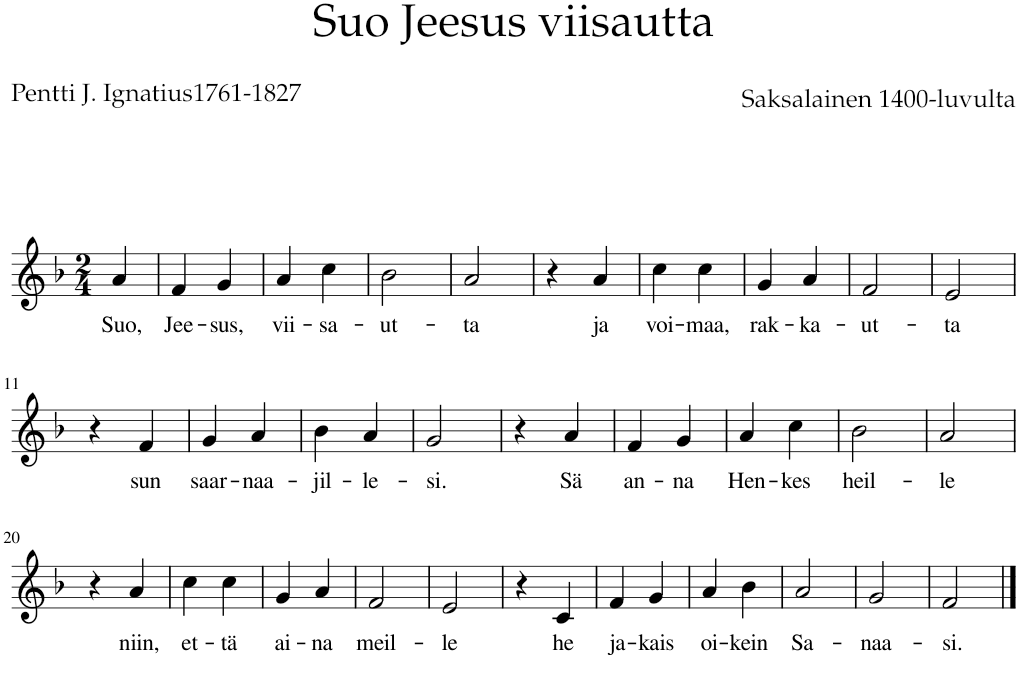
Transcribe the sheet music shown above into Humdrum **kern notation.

**kern	**text
*part1	*part1
*staff1	*staff1
*I"Staff	*
*clefG2	*
*k[b-]	*
*M2/4	*
=1	=1
!	!LO:LY:b
4a/	Suo,
=2	=2
!	!LO:LY:b
4f/	Jee-
!	!LO:LY:b
4g/	-sus,
=3	=3
!	!LO:LY:b
4a/	vii-
!	!LO:LY:b
4cc\	-sa-
=4	=4
!	!LO:LY:b
2b-\	-ut-
=5	=5
!	!LO:LY:b
2a/	-ta
=6	=6
4r	.
!	!LO:LY:b
4a/	ja
=7	=7
!	!LO:LY:b
4cc\	voi-
!	!LO:LY:b
4cc\	-maa,
=8	=8
!	!LO:LY:b
4g/	rak-
!	!LO:LY:b
4a/	-ka-
=9	=9
!	!LO:LY:b
2f/	-ut-
=10	=10
!	!LO:LY:b
2e/	-ta
!!LO:LB:g=z
=11	=11
4r	.
!	!LO:LY:b
4f/	sun
=12	=12
!	!LO:LY:b
4g/	saar-
!	!LO:LY:b
4a/	-naa-
=13	=13
!	!LO:LY:b
4b-\	-jil-
!	!LO:LY:b
4a/	-le-
=14	=14
!	!LO:LY:b
2g/	-si.
=15	=15
4r	.
!	!LO:LY:b
4a/	Sä
=16	=16
!	!LO:LY:b
4f/	an-
!	!LO:LY:b
4g/	-na
=17	=17
!	!LO:LY:b
4a/	Hen-
!	!LO:LY:b
4cc\	-kes
=18	=18
!	!LO:LY:b
2b-\	heil-
=19	=19
!	!LO:LY:b
2a/	-le
!!LO:LB:g=z
=20	=20
4r	.
!	!LO:LY:b
4a/	niin,
=21	=21
!	!LO:LY:b
4cc\	et-
!	!LO:LY:b
4cc\	-tä
=22	=22
!	!LO:LY:b
4g/	ai-
!	!LO:LY:b
4a/	-na
=23	=23
!	!LO:LY:b
2f/	meil-
=24	=24
!	!LO:LY:b
2e/	-le
=25	=25
4r	.
!	!LO:LY:b
4c/	he
=26	=26
!	!LO:LY:b
4f/	ja-
!	!LO:LY:b
4g/	-kais
=27	=27
!	!LO:LY:b
4a/	oi-
!	!LO:LY:b
4b-\	-kein
=28	=28
!	!LO:LY:b
2a/	Sa-
=29	=29
!	!LO:LY:b
2g/	-naa-
=30	=30
!	!LO:LY:b
2f/	-si.
==	==
*-	*-
